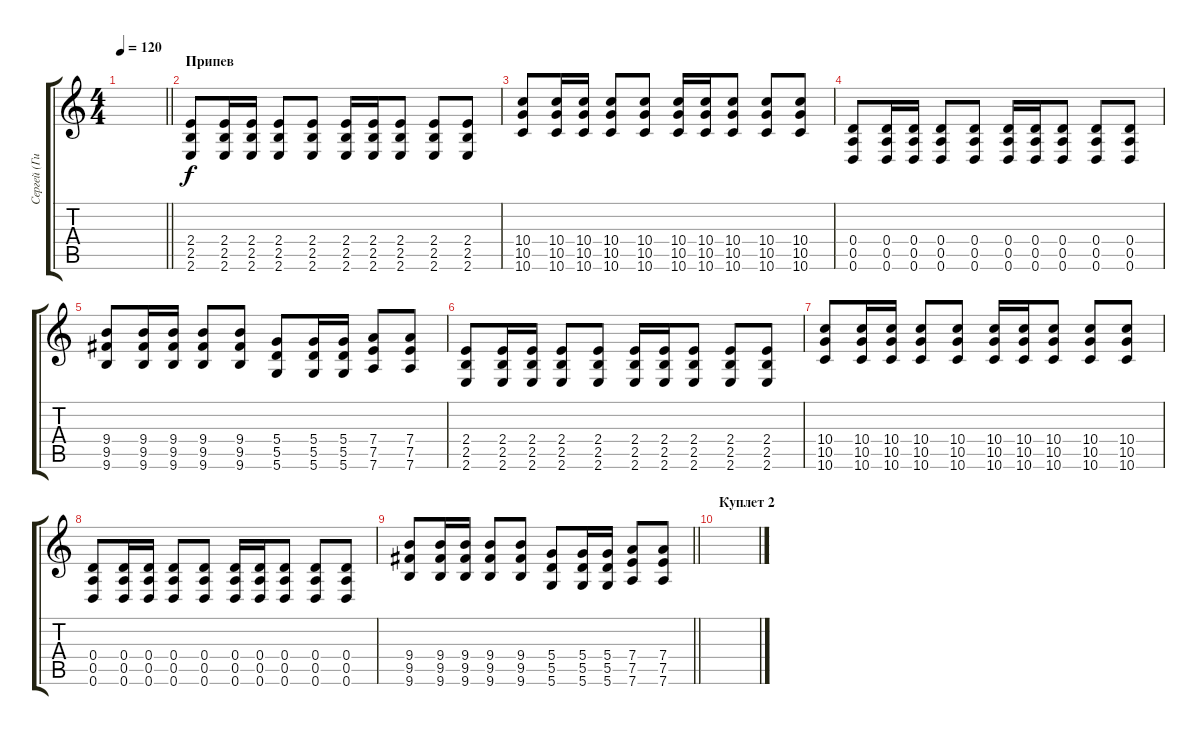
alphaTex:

\track ("Сергей (Гитарист)" "Сергей (Ги") {instrument distortionguitar}
\staff {score tabs}
\tuning (E4 B3 G3 D3 A2 D2) {hide}
\ts (4 4)
\tempo 120
\clef g2
\barLineRight lightlight
\ks c
|
\section ("" "Припев")
(2.4 2.5 2.6).8 (2.4 2.5 2.6).16 (2.4 2.5 2.6).16 (2.4 2.5 2.6).8 (2.4 2.5 2.6).8 (2.4 2.5 2.6).16 (2.4 2.5 2.6).16 (2.4 2.5 2.6).8 (2.4 2.5 2.6).8 (2.4 2.5 2.6).8 |
(10.4 10.5 10.6).8 (10.4 10.5 10.6).16 (10.4 10.5 10.6).16 (10.4 10.5 10.6).8 (10.4 10.5 10.6).8 (10.4 10.5 10.6).16 (10.4 10.5 10.6).16 (10.4 10.5 10.6).8 (10.4 10.5 10.6).8 (10.4 10.5 10.6).8 |
(0.4 0.5 0.6).8 (0.4 0.5 0.6).16 (0.4 0.5 0.6).16 (0.4 0.5 0.6).8 (0.4 0.5 0.6).8 (0.4 0.5 0.6).16 (0.4 0.5 0.6).16 (0.4 0.5 0.6).8 (0.4 0.5 0.6).8 (0.4 0.5 0.6).8 |
(9.4 9.5 9.6).8 (9.4 9.5 9.6).16 (9.4 9.5 9.6).16 (9.4 9.5 9.6).8 (9.4 9.5 9.6).8 (5.4 5.5 5.6).8 (5.4 5.5 5.6).16 (5.4 5.5 5.6).16 (7.4 7.5 7.6).8 (7.4 7.5 7.6).8 |
(2.4 2.5 2.6).8 (2.4 2.5 2.6).16 (2.4 2.5 2.6).16 (2.4 2.5 2.6).8 (2.4 2.5 2.6).8 (2.4 2.5 2.6).16 (2.4 2.5 2.6).16 (2.4 2.5 2.6).8 (2.4 2.5 2.6).8 (2.4 2.5 2.6).8 |
(10.4 10.5 10.6).8 (10.4 10.5 10.6).16 (10.4 10.5 10.6).16 (10.4 10.5 10.6).8 (10.4 10.5 10.6).8 (10.4 10.5 10.6).16 (10.4 10.5 10.6).16 (10.4 10.5 10.6).8 (10.4 10.5 10.6).8 (10.4 10.5 10.6).8 |
(0.4 0.5 0.6).8 (0.4 0.5 0.6).16 (0.4 0.5 0.6).16 (0.4 0.5 0.6).8 (0.4 0.5 0.6).8 (0.4 0.5 0.6).16 (0.4 0.5 0.6).16 (0.4 0.5 0.6).8 (0.4 0.5 0.6).8 (0.4 0.5 0.6).8 |
\barLineRight lightlight
(9.4 9.5 9.6).8 (9.4 9.5 9.6).16 (9.4 9.5 9.6).16 (9.4 9.5 9.6).8 (9.4 9.5 9.6).8 (5.4 5.5 5.6).8 (5.4 5.5 5.6).16 (5.4 5.5 5.6).16 (7.4 7.5 7.6).8 (7.4 7.5 7.6).8 |
\section ("" "Куплет 2")
